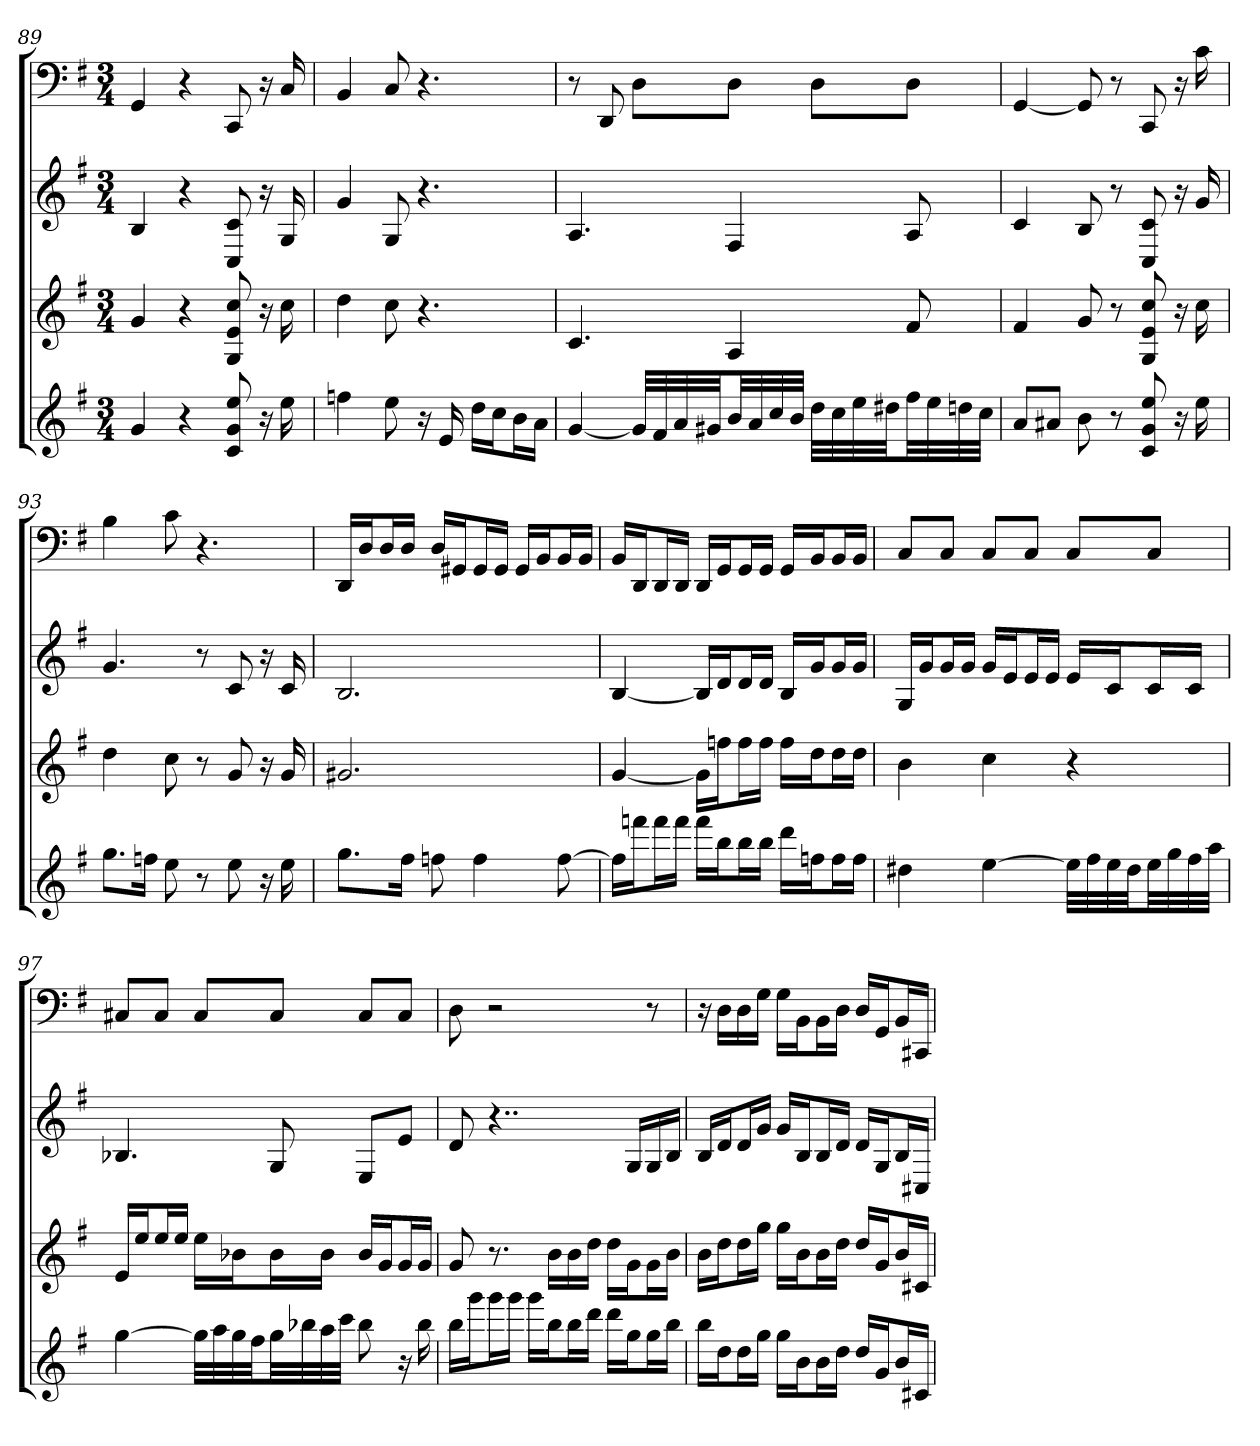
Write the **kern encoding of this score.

**kern	**kern	**kern	**kern
*part4	*part3	*part2	*part1
*staff4	*staff3	*staff2	*staff1
*k[f#]	*k[f#]	*k[f#]	*k[f#]
*G:	*G:	*G:	*G:
*M3/4	*M3/4	*M3/4	*M3/4
=89	=89	=89	=89
4g	4g	4B	4GG
4r	4r	4r	4r
8c 8g 8ee	8G 8e 8cc	8C 8c	8CC
16r	16r	16r	16r
16ee	16cc	16G	16C
=90	=90	=90	=90
4ffn	4dd	4g	4BB
8ee	8cc	8G	8C
16r	4.r	4.r	4.r
16e	.	.	.
16ddLL	.	.	.
16ccJ	.	.	.
16bL	.	.	.
16aJJ	.	.	.
=91	=91	=91	=91
[4g	4.c	4.A	8r
.	.	.	8DD
32gLLL]	.	.	8DL
32f#	.	.	.
32a	.	.	.
32g#XJJ	.	.	.
32bLL	4A	4F#	8DJ
32a	.	.	.
32cc	.	.	.
32bJJJ	.	.	.
32ddLLL	.	.	8DL
32cc	.	.	.
32ee	.	.	.
32dd#XJJ	.	.	.
32ff#LL	8f#	8A	8DJ
32ee	.	.	.
32ddn	.	.	.
32ccJJJ	.	.	.
=92	=92	=92	=92
8aL	4f#	4c	[4GG
8a#XJ	.	.	.
8b	8g	8B	8GG]
8r	8r	8r	8r
8c 8g 8ee	8G 8e 8cc	8C 8c	8CC
16r	16r	16r	16r
16ee	16cc	16g	16c
=93	=93	=93	=93
8.ggL	4dd	4.g	4B
16ffnJk	.	.	.
8ee	8cc	.	8c
8r	8r	8r	4.r
8ee	8g	8c	.
16r	16r	16r	.
16ee	16g	16c	.
=94	=94	=94	=94
8.ggL	2.g#X	2.B	16DDLL
.	.	.	16DJ
.	.	.	16DL
16ff#Jk	.	.	16DJJ
8ffn	.	.	16DLL
.	.	.	16GG#XJ
4ff	.	.	16GG#L
.	.	.	16GG#JJ
.	.	.	16GG#LL
.	.	.	16BBJ
[8ff	.	.	16BBL
.	.	.	16BBJJ
=95	=95	=95	=95
16ffLL]	[4g	[4B	16BBLL
16fffnJ	.	.	16DDJ
16fffL	.	.	16DDL
16fffJJ	.	.	16DDJJ
16fffLL	16gLL]	16BLL]	16DDLL
16bbJ	16ffnJ	16dJ	16GGJ
16bbL	16ffL	16dL	16GGL
16bbJJ	16ffJJ	16dJJ	16GGJJ
16dddLL	16ffLL	16BLL	16GGLL
16ffnJ	16ddJ	16gJ	16BBJ
16ffL	16ddL	16gL	16BBL
16ffJJ	16ddJJ	16gJJ	16BBJJ
=96	=96	=96	=96
4dd#X	4b	16GLL	8CL
.	.	16gJ	.
.	.	16gL	8CJ
.	.	16gJJ	.
[4ee	4cc	16gLL	8CL
.	.	16eJ	.
.	.	16eL	8CJ
.	.	16eJJ	.
32eeLLL]	4r	16eLL	8CL
32ff#	.	.	.
32ee	.	16cJ	.
32dd#JJ	.	.	.
32eeLL	.	16cL	8CJ
32gg	.	.	.
32ff#	.	16cJJ	.
32aaJJJ	.	.	.
=97	=97	=97	=97
[4gg	16eLL	4.B-X	8C#XL
.	16eeJ	.	.
.	16eeL	.	8C#J
.	16eeJJ	.	.
32ggLLL]	16eeLL	.	8C#L
32aa	.	.	.
32gg	16b-XJ	.	.
32ff#JJ	.	.	.
32ggLL	16b-L	8G	8C#J
32bb-X	.	.	.
32aa	16b-JJ	.	.
32cccJJJ	.	.	.
8bb-	16b-LL	8EL	8C#L
.	16gJ	.	.
16r	16gL	8eJ	8C#J
16bb-	16gJJ	.	.
=98	=98	=98	=98
16bbLL	8g	8d	8D
16gggJ	.	.	.
16gggL	8.r	4..r	2r
16gggJJ	.	.	.
16gggLL	.	.	.
16bbJ	16bLL	.	.
16bbL	16b	.	.
16dddJJ	16ddJJ	.	.
16dddLL	16ddLL	.	.
16ggJ	16gJ	16GLL	.
16ggL	16gL	16G	8r
16bbJJ	16bJJ	16BJJ	.
=99	=99	=99	=99
16bbLL	16bLL	16BLL	16r
16ddJ	16ddJ	16dJ	16DLL
16ddL	16ddL	16dL	16D
16ggJJ	16ggJJ	16gJJ	16GJJ
16ggLL	16ggLL	16gLL	16GLL
16bJ	16bJ	16BJ	16BBJ
16bL	16bL	16BL	16BBL
16ddJJ	16ddJJ	16dJJ	16DJJ
16ddLL	16ddLL	16dLL	16DLL
16gJ	16gJ	16GJ	16GGJ
16bL	16bL	16BL	16BBL
16c#XJJ	16c#XJJ	16C#XJJ	16CC#XJJ
=	=	=	=
*-	*-	*-	*-
